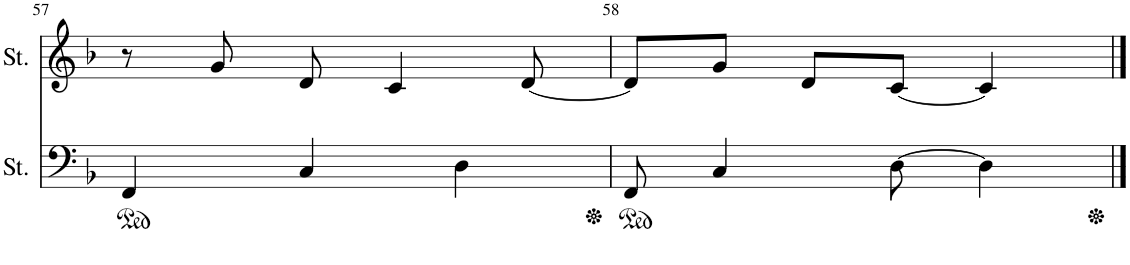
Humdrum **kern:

**kern	**kern
*part2	*part1
*staff2	*staff1
*I"Cordes	*I"Cordes
!!LO:PB:g=z
*clefF4	*clefG2
*k[b-]	*k[b-]
*M3/4	*M3/4
*ped	*
=57	=57
4FF/	8r
.	8g/
4C/	8d/
.	4c/
4D\	.
.	[8d/
=58	=58
*Xped	*
*ped	*
8FF/	8d/L]
4C/	8g/J
.	8d/L
[8D\	[8c/J
4D\]	4c/]
*Xped	*
==	==
*-	*-
